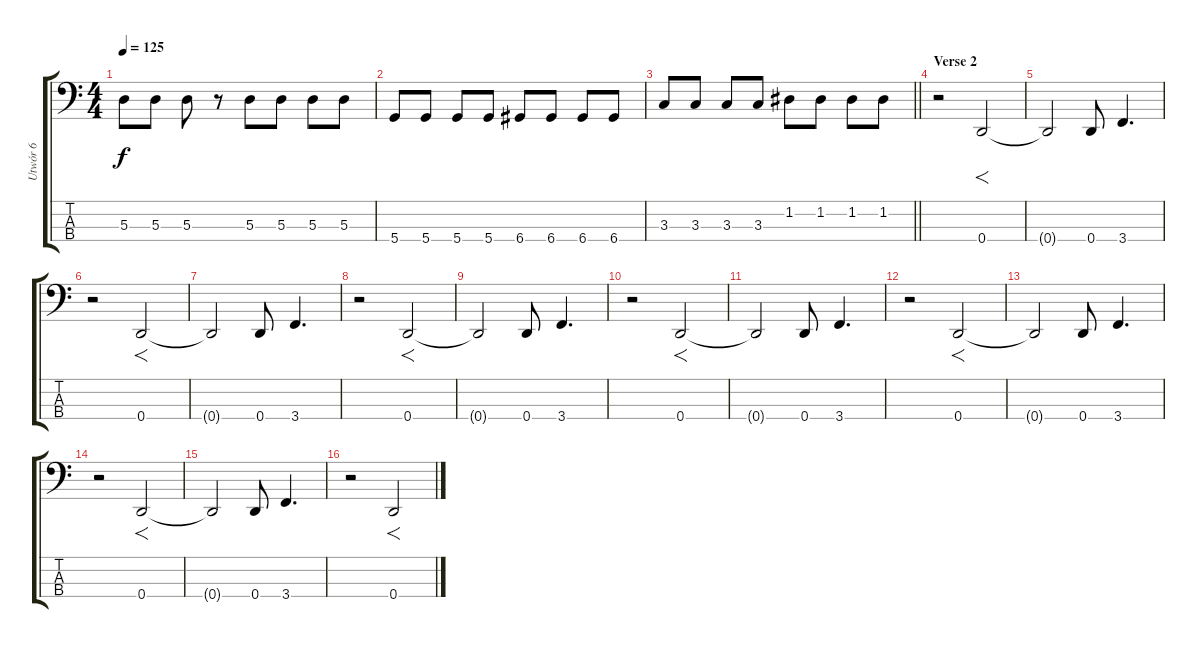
\track ("Utwór 6" "Utwór 6") {instrument electricbassfinger}
\staff {score tabs}
\tuning (G2 D2 A1 D1) {hide}
\ts (4 4)
\tempo 125
\clef f4
\ks c
5.3.8{dy f} 5.3.8 5.3.8 r.8 5.3.8 5.3.8 5.3.8 5.3.8 |
5.4.8 5.4.8 5.4.8 5.4.8 6.4.8 6.4.8 6.4.8 6.4.8 |
\barLineRight lightlight
3.3.8 3.3.8 3.3.8 3.3.8 1.2.8 1.2.8 1.2.8 1.2.8 |
\section ("" "Verse 2")
r.2 0.4.2{f} |
0.4{t}.2 0.4.8 3.4.4{d} |
r.2 0.4.2{f} |
0.4{t}.2 0.4.8 3.4.4{d} |
r.2 0.4.2{f} |
0.4{t}.2 0.4.8 3.4.4{d} |
r.2 0.4.2{f} |
0.4{t}.2 0.4.8 3.4.4{d} |
r.2 0.4.2{f} |
0.4{t}.2 0.4.8 3.4.4{d} |
r.2 0.4.2{f} |
0.4{t}.2 0.4.8 3.4.4{d} |
r.2 0.4.2{f}
